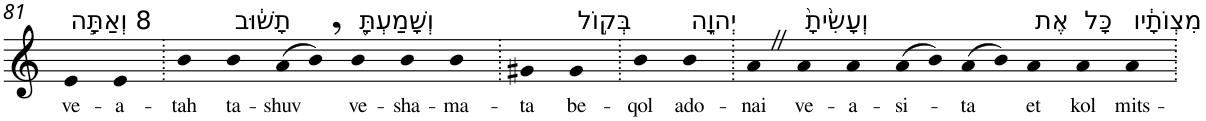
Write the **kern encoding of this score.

**kern	**text
*part1	*part1
*staff1	*staff1
*I"Piano	*
*I'Pno	*
!!LO:PB:g=z
*clefG2	*
*k[]	*
=81	=81
!LO:TX:a:t=8 וְאַתָּ֣ה	!
!	!LO:LY:b
4e	ve-
!	!LO:LY:b
4e	-a-
=82.	=82.
!	!LO:LY:b
4b	-tah
!LO:TX:a:t=תָשׁ֔וּב	!
!	!LO:LY:b
4b	ta-
!	!LO:LY:b
(8a	-shuv
8b,)	.
!LO:TX:a:t=וְשָׁמַעְתָּ֖	!
!	!LO:LY:b
4b	ve-
!	!LO:LY:b
4b	-sha-
!	!LO:LY:b
4b	-ma-
=83.	=83.
!	!LO:LY:b
4g#X	-ta
!LO:TX:a:t=בְּק֣וֹל	!
!	!LO:LY:b
4g#	be-
=84.	=84.
!	!LO:LY:b
4b	-qol
!LO:TX:a:t=יְהוָ֑ה	!
!	!LO:LY:b
4b	ado-
=85.	=85.
!	!LO:LY:b
4aZ	-nai
!LO:TX:a:t=וְעָשִׂ֙יתָ֙	!
!	!LO:LY:b
4a	ve-
!	!LO:LY:b
4a	-a-
!	!LO:LY:b
(8a	-si-
8b)	.
!	!LO:LY:b
(8a	-ta
8b)	.
!LO:TX:a:t=אֶת	!
!	!LO:LY:b
4a	et
!LO:TX:a:t=כָּל	!
!	!LO:LY:b
4a	kol
!LO:TX:a:t=מִצְוֺתָ֔יו	!
!	!LO:LY:b
4a	mits-
=.	=.
*-	*-
